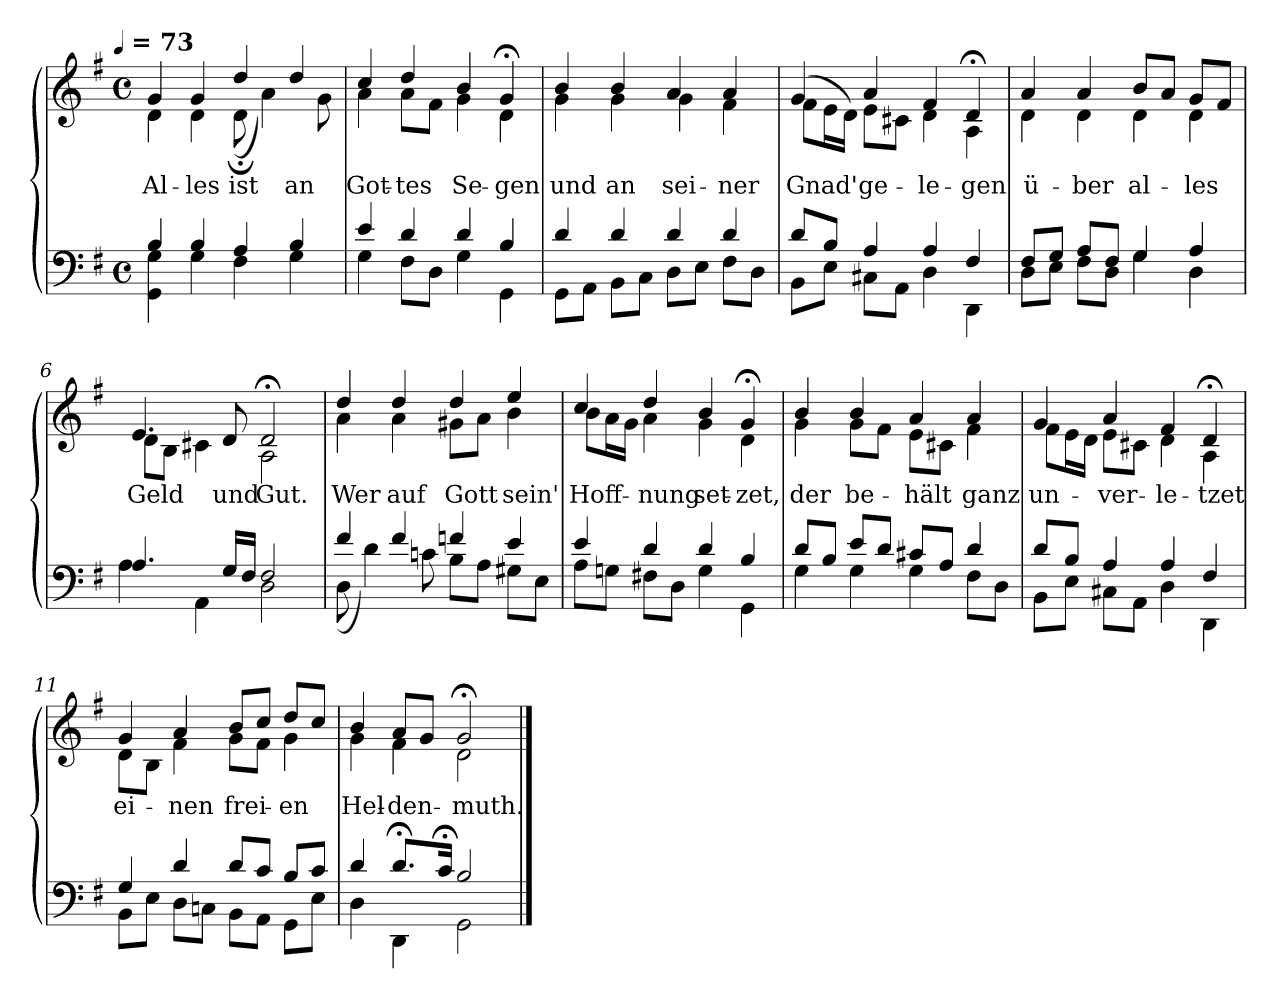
**kern	**kern	**text	**dynam
*part1	*part1	*part1	*part1
*staff2	*staff1	*staff1	*staff1/2
*clefF4	*clefG2	*	*
*k[f#]	*k[f#]	*	*
!!LO:TX:omd:t=[quarter] = 73
*M4/4	*M4/4	*	*
*met(c)	*met(c)	*	*
*MM73	*MM73	*	*
=1	=1	=1	=1
*^	*^	*	*
4B	4GG 4G	4g	4d	Al-	.
4B	4G	4g	4d	-les	.
4A	4F#	4dd	(8d;	ist	.
.	.	.	4a)	.	.
4B	4G	4dd	.	an	.
.	.	.	8g	.	.
=2	=2	=2	=2	=2	=2
4e	4G	4cc	4a	Got-	.
4d	8F#L	4dd	8aL	-tes	.
.	8DJ	.	8f#J	.	.
4d	4G	4b	4g	Se-	.
4B	4GG	4g;<	4d	-gen	.
=3	=3	=3	=3	=3	=3
4d	8GGL	4b	4g	und	.
.	8AAJ	.	.	.	.
4d	8BBL	4b	4g	an	.
.	8CJ	.	.	.	.
4d	8DL	4a	4g	sei-	.
.	8EJ	.	.	.	.
4d	8F#L	4a	4f#	-ner	.
.	8DJ	.	.	.	.
=4	=4	=4	=4	=4	=4
8dL	8BBL	(4g	8f#L	Gnad'	.
8BJ	8EJ	.	16eL	.	.
.	.	.	16dJJ)	.	.
4A	8C#XL	4a	8eL	ge-	.
.	8AAJ	.	8c#XJ	.	.
4A	4D	4f#	4d	-le-	.
4F#	4DD	4d;<	4A	-gen	.
=5	=5	=5	=5	=5	=5
8F#L	8DL	4a	4d	ü-	.
8GJ	8EJ	.	.	.	.
8AL	8F#L	4a	4d	-ber	.
8F#J	8DJ	.	.	.	.
4G	4G	8bL	4d	al-	.
.	.	8aJ	.	.	.
4A	4D	8gL	4d	-les	.
.	.	8f#J	.	.	.
!!LO:LB:g=z	!!
=6	=6	=6	=6	=6	=6
4.A	4A	4.e	8dL	Geld	.
.	.	.	8BJ	.	.
.	4AA	.	4c#X	.	.
16GLL	.	8d	.	und	.
16F#JJ	.	.	.	.	.
2F#	2D	2d;<	2A	Gut.	.
=7	=7	=7	=7	=7	=7
4f#	(8D	4dd	4a	Wer	.
.	4d)	.	.	.	.
4f#	.	4dd	4a	auf	.
.	8cn	.	.	.	.
4fn	8BL	4dd	8g#XL	Gott	.
.	8AJ	.	8aJ	.	.
4e	8G#XL	4ee	4b	sein'	.
.	8EJ	.	.	.	.
=8	=8	=8	=8	=8	=8
4e	8AL	4cc	8bL	Hoff-	.
.	8GnJ	.	16aL	.	.
.	.	.	16gJJ	.	.
4d	8F#XL	4dd	4a	nung	.
.	8DJ	.	.	.	.
4d	4G	4b	4g	set-	.
4B	4GG	4g;<	4d	-zet,	.
=9	=9	=9	=9	=9	=9
8dL	4G	4b	4g	der	.
8BJ	.	.	.	.	.
8eL	4G	4b	8gL	be-	.
8dJ	.	.	8f#J	.	.
8c#XL	4G	4a	8eL	-hält	.
8AJ	.	.	8c#XJ	.	.
4d	8F#L	4a	4f#	ganz	.
.	8DJ	.	.	.	.
!!LO:LB:g=z	!!
=10	=10	=10	=10	=10	=10
*	*	*MM70	*	*	*
8dL	8BBL	4g	8f#L	un-	.
8BJ	8EJ	.	16eL	.	.
.	.	.	16dJJ	.	.
4A	8C#XL	4a	8eL	-ver-	.
.	8AAJ	.	8c#XJ	.	.
4A	4D	4f#	4d	-le-	.
4F#	4DD	4d;<	4A	-tzet	.
=11	=11	=11	=11	=11	=11
*	*	*MM67	*	*	*
4G	8BBL	4g	8dL	ei-	.
.	8EJ	.	8BJ	.	.
4d	8DL	4a	4f#	-nen	.
.	8CnJ	.	.	.	.
8dL	8BBL	8bL	8gL	frei-	.
8cJ	8AAJ	8ccJ	8f#J	.	.
8BL	8GGL	8ddL	4g	-en	.
8cJ	8EJ	8ccJ	.	.	.
=12	=12	=12	=12	=12	=12
*	*	*MM54	*	*	*
4d	4D	4b	4g	Hel-	.
8.d;<L	4DD	8aL	4f#	-den-	♩ = 50
.	.	8gJ	.	.	♩ = 45
16c;<Jk	.	.	.	.	.
2B	2GG	2g;<	2d	-muth.	.
*v	*v	*	*	*	*
*	*v	*v	*	*
==	==	==	==
*-	*-	*-	*-
